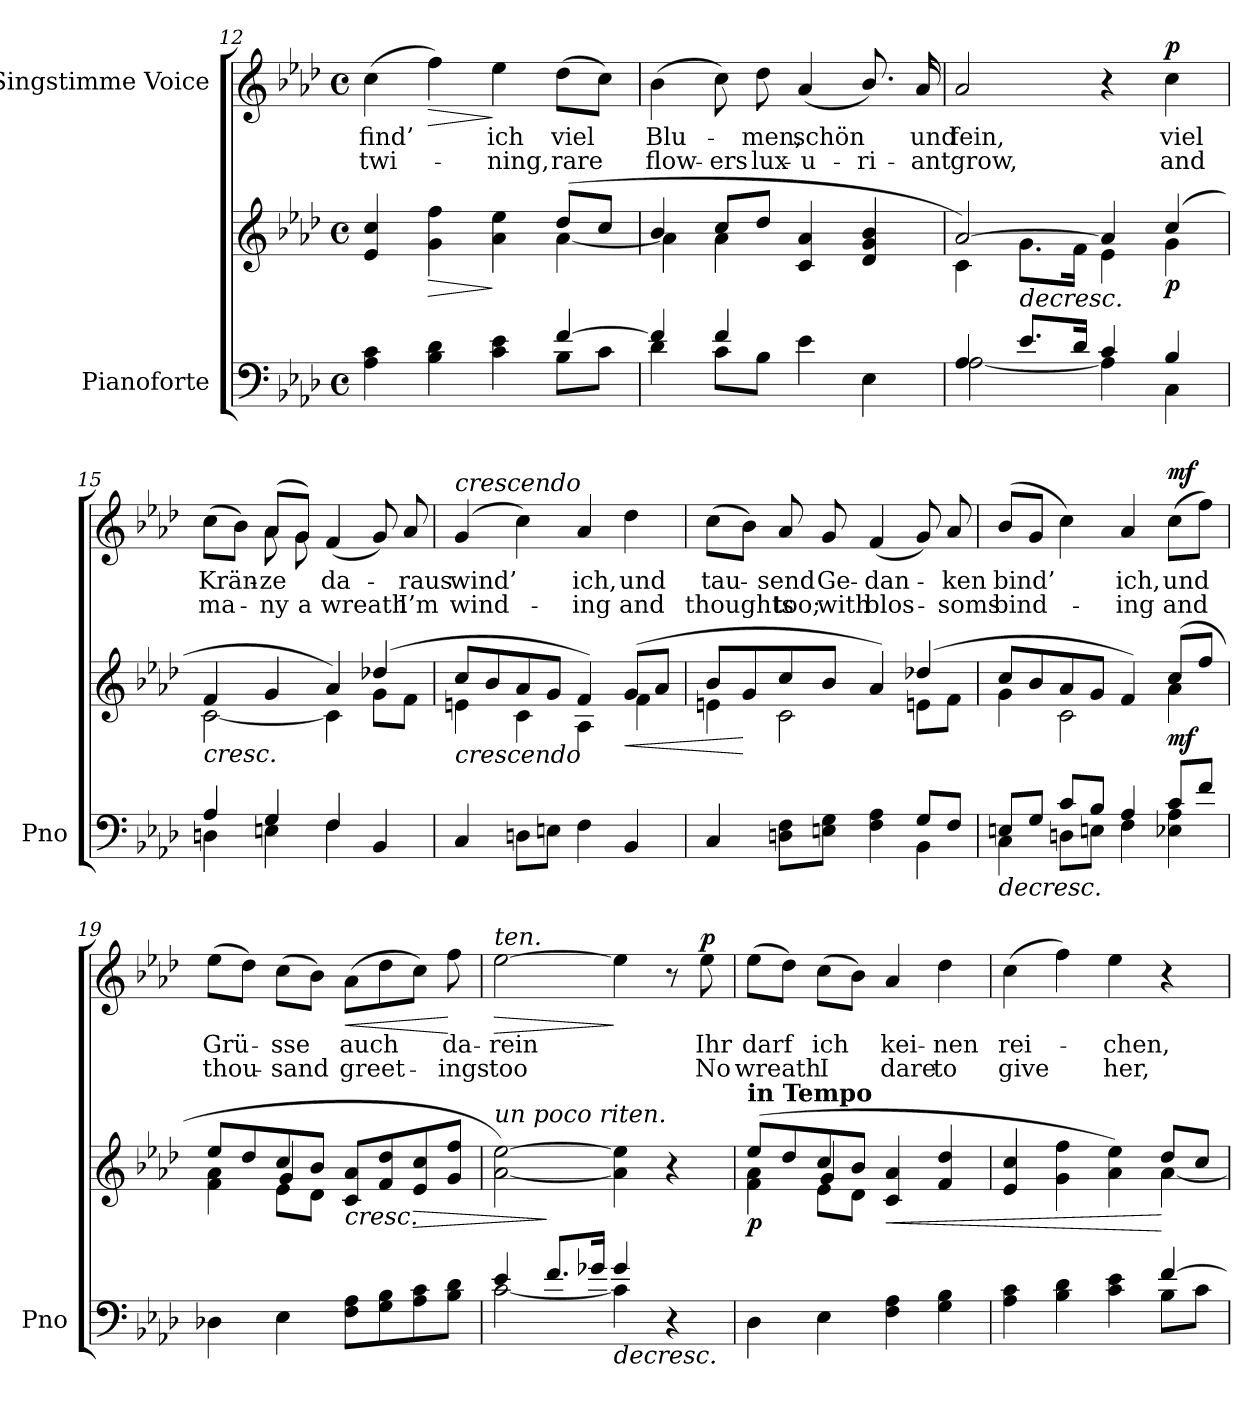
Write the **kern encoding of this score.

**kern	**kern	**dynam	**kern	**text	**text	**dynam
*part2	*part2	*part2	*part1	*part1	*part1	*part1
*staff3	*staff2	*staff2/3	*staff1	*staff1	*staff1	*staff1
*I"Pianoforte	*	*	*I"Singstimme Voice	*	*	*
*I'Pno	*	*	*	*	*	*
!!LO:LB:g=z
*clefF4	*clefG2	*	*clefG2	*	*	*
*k[b-e-a-d-]	*k[b-e-a-d-]	*	*k[b-e-a-d-]	*	*	*
*M4/4	*M4/4	*	*M4/4	*	*	*
*met(c)	*met(c)	*	*met(c)	*	*	*
=12	=12	=12	=12	=12	=12	=12
*^	*^	*	*	*	*	*
!	!	!	!	!	!	!LO:LY:b	!LO:LY:b	!
4A-\ 4c\	2.ryy	4e-/ 4cc/	2.ryy	.	(4cc\	find’	twi-	.
!	!	!	!	!LO:HP:b	!	!	!	!LO:HP:b
4B-\ 4d-\	.	4g\ 4ff\	.	>	4ff\)	.	.	>
!	!	!	!	!	!	!LO:LY:b	!LO:LY:b	!
4c\ 4e-\	.	4a-\ 4ee-\	.	]	4ee-\	ich	-ning,	]
!	!	!	!	!	!	!LO:LY:b	!LO:LY:b	!
[4f/	8B-\L	(8dd-/L	[4a-\	.	(8dd-\L	viel	rare	.
.	8c\J	8cc/J	.	.	8cc\J)	.	.	.
=13	=13	=13	=13	=13	=13	=13	=13	=13
!	!	!	!	!	!	!LO:LY:b	!LO:LY:b	!
4f/]	4d-\	4b-/	4a-\]	.	(4b-\	Blu-	flow-	.
!	!	!	!	!	!	!	!LO:LY:b	!
4f/	8c\L	8cc/L	4a-\	.	8cc\)	.	-ers	.
!	!	!	!	!	!	!LO:LY:b	!LO:LY:b	!
.	8B-\J	8dd-/J	.	.	8dd-\	-men,	lux-	.
!	!	!	!	!	!	!LO:LY:b	!LO:LY:b	!
4e-\	2ryy	4c/ 4a-/	2ryy	.	(4a-/	schön	-u-	.
!	!	!	!	!	!	!	!LO:LY:b	!
4E-\	.	4d-/ 4g/ 4b-/	.	.	8.b-/)	.	-ri-	.
!	!	!	!	!	!	!LO:LY:b	!LO:LY:b	!
.	.	.	.	.	16a-/	und	-ant	.
=14	=14	=14	=14	=14	=14	=14	=14	=14
!	!	!	!	!	!	!LO:LY:b	!LO:LY:b	!
4A-/	[2A-\	[2a-/)	4c\	.	2a-/	fein,	grow,	.
!	!	!	!	!LO:HP:b	!	!	!	!
8.e-/L	.	.	8.g\L	>	.	.	.	.
16d-/Jk	.	.	16f\Jk	.	.	.	.	.
4c/	4A-\]	4a-/]	4e-\	.	4r	.	.	.
!	!	!	!	!LO:DY:b	!	!LO:LY:b	!LO:LY:b	!LO:DY:a
4B-/	4C\	(4cc/	4g\	p	4cc\	viel	and	p
=15	=15	=15	=15	=15	=15	=15	=15	=15
!	!	!	!	!LO:HP:b	!	!LO:LY:b	!LO:LY:b	!
*	*	*	*	*	*^	*	*	*
4A-/	4Dn\	4f/	[2c\	<	(8cc\L	4ryy	Krän-	ma-	.
.	.	.	.	.	8b-\J)	.	.	.	.
!	!	!	!	!	!	!	!LO:LY:b	!LO:LY:b	!
4G/	4En\	4g/	.	.	(8a-/L	8a-\	-ze	-ny	.
!	!	!	!	!	!	!	!	!LO:LY:b	!
.	.	.	.	.	8g/J)	8g\	.	a	.
!	!	!	!	!	!	!	!LO:LY:b	!LO:LY:b	!
4F/	4F\	4a-/)	4c\]	.	(4f/	2ryy	da-	wreath	.
4BB-/	4ryy	(4dd-X/	8g\L	]	8g/)	.	.	.	.
!	!	!	!	!	!	!	!LO:LY:b	!LO:LY:b	!
.	.	.	8f\J	.	8a-/	.	-raus	I’m	.
*v	*v	*	*	*	*v	*v	*	*	*
!!LO:PB:g=z
=16	=16	=16	=16	=16	=16	=16	=16
!	!	!	!	!LO:TX:a:i:t=crescendo	!	!	!
!	!LO:TX:b:i:t=crescendo	!	!	!	!	!	!
!	!	!	!	!	!LO:LY:b	!LO:LY:b	!
4C/	8cc/L	4en\	.	(4g/	wind’	wind-	.
.	8b-/	.	.	.	.	.	.
8Dn\L	8a-/	4c\	.	4cc\)	.	.	.
8En\J	8g/J	.	.	.	.	.	.
!	!	!	!	!	!LO:LY:b	!LO:LY:b	!
4F\	4f/)	4A-\	.	4a-/	ich,	-ing	.
!	!	!	!LO:HP:b	!	!LO:LY:b	!LO:LY:b	!
4BB-/	(8g/L	4f\	<	4dd-\	und	and	.
.	8a-/J	.	.	.	.	.	.
=17	=17	=17	=17	=17	=17	=17	=17
*^	*	*	*	*	*	*	*
!	!	!	!	!	!	!LO:LY:b	!LO:LY:b	!
4C/	2.ryy	8b-/L	4en\	.	(8cc\L	tau-	thoughts	.
.	.	8g/	.	[	8b-\J)	.	.	.
!	!	!	!	!	!	!LO:LY:b	!LO:LY:b	!
8Dn\ 8F\L	.	8cc/	2c\	.	8a-/	-send	too;	.
!	!	!	!	!	!	!LO:LY:b	!LO:LY:b	!
8En\ 8G\J	.	8b-/J	.	.	8g/	Ge-	with	.
!	!	!	!	!	!	!LO:LY:b	!LO:LY:b	!
4F\ 4A-\	.	4a-/)	.	.	(4f/	-dan-	blos-	.
8G/L	4BB-\	(4dd-X/	8en\L	.	8g/)	.	.	.
!	!	!	!	!	!	!LO:LY:b	!LO:LY:b	!
8F/J	.	.	8f\J	.	8a-/	-ken	-soms	.
=18	=18	=18	=18	=18	=18	=18	=18	=18
!	!	!	!	!LO:HP:b=2	!	!LO:LY:b	!LO:LY:b	!
8En/L	4C\	8cc/L	4g\	>	(8b-/L	bind’	bind-	.
8G/J	.	8b-/	.	.	8g/J	.	.	.
8c/L	8Dn\L	8a-/	2c\	[	4cc\)	.	.	.
8B-/J	8En\J	8g/J	.	.	.	.	.	.
!	!	!	!	!	!	!LO:LY:b	!LO:LY:b	!
4A-/	4F\	4f/)	.	.	4a-/	ich,	-ing	.
!	!	!	!	!LO:DY:b	!	!LO:LY:b	!LO:LY:b	!LO:DY:a
8c/L	4E-X\ 4A-\	(8cc/L	4a-\	mf	(8cc\L	und	and	mf
8f/J	.	8ff/J	.	.	8ff\J)	.	.	.
*v	*v	*	*	*	*	*	*	*
=19	=19	=19	=19	=19	=19	=19	=19
*	*	*^	*	*	*	*	*
!	!	!	!	!	!	!LO:LY:b	!LO:LY:b	!
4D-X\	8ee-/L	4f\ 4a-\	4ryy	.	(8ee-\L	Grü-	thou-	.
.	8dd-/	.	.	.	8dd-\J)	.	.	.
!	!	!	!	!	!	!LO:LY:b	!LO:LY:b	!
4E-\	8cc/	8e-\L	4g/	.	(8cc\L	-sse	-sand	.
.	8b-/J	8d-\J	.	.	8b-\J)	.	.	.
!	!	!	!	!LO:HP:b	!	!LO:LY:b	!LO:LY:b	!LO:HP:b
8F\ 8A-\L	8c/ 8a-/L	2ryy	2ryy	<	(8a-\L	auch	greet-	<
8G\ 8B-\	8f/ 8dd-/	.	.	.	8dd-\	.	.	.
!	!	!	!	!LO:HP:n=1:b	!	!	!	!
8A-\ 8c\	8e-/ 8cc/	.	.	] >	8cc\J)	.	.	.
!	!	!	!	!	!	!LO:LY:b	!LO:LY:b	!
8B-\ 8d-\J	8g/ 8ff/J	.	.	.	8ff\	da-	-ings	[
*	*v	*v	*v	*	*	*	*	*
.	.	[	.	.	.	.
!!LO:LB:g=z
=20	=20	=20	=20	=20	=20	=20
*^	*	*	*	*	*	*
!	!	!	!	!LO:TX:a:i:t=ten.	!	!	!
!	!	!LO:TX:a:i:t=un poco riten.	!	!	!	!	!
!	!	!	!	!	!LO:LY:b	!LO:LY:b	!LO:HP:b
4e-/	[2c\	[2a-\ [2ee-\)	.	[2ee-\	-rein	too	>
8.f/L	.	.	]	.	.	.	.
16g-X/Jk	.	.	.	.	.	.	.
!	!	!	!LO:HP:b=2	!	!	!	!
4g-/	4c\]	4a-\] 4ee-\]	>	4ee-\]	.	.	]
4r	4ryy	4r	.	8r	.	.	.
!	!	!	!	!	!LO:LY:b	!LO:LY:b	!LO:DY:a
.	.	.	.	8ee-\	Ihr	No	p
*v	*v	*	*	*	*	*	*
=21	=21	=21	=21	=21	=21	=21
*	*^	*	*	*	*	*
*	*	*^	*	*	*	*	*
!	!LO:TX:a:B:t=in Tempo	!	!	!	!	!	!	!
!	!	!	!	!LO:DY:b	!	!LO:LY:b	!LO:LY:b	!
4D-\	(8ee-/L	4f\ 4a-\	4ryy	p	(8ee-\L	darf	wreath	.
.	8dd-/	.	.	.	8dd-\J)	.	.	.
!	!	!	!	!	!	!LO:LY:b	!LO:LY:b	!
4E-\	8cc/	8e-\L	4g/	.	(8cc\L	ich	I	.
.	8b-/J	8d-\J	.	.	8b-\J)	.	.	.
!	!	!	!	!LO:HP:b	!	!LO:LY:b	!LO:LY:b	!
4F\ 4A-\	4c/ 4a-/	2ryy	2ryy	<	4a-/	kei-	dare	.
!	!	!	!	!	!	!LO:LY:b	!LO:LY:b	!
4G\ 4B-\	4f/ 4dd-/	.	.	.	4dd-\	-nen	to	.
*	*v	*v	*v	*	*	*	*	*
.	.	]	.	.	.	.
=22	=22	=22	=22	=22	=22	=22
*^	*^	*	*	*	*	*
!	!	!	!	!	!	!LO:LY:b	!LO:LY:b	!
4A-\ 4c\	2.ryy	4e-/ 4cc/	2.ryy	.	(4cc\	rei-	give	.
4B-\ 4d-\	.	4g\ 4ff\	.	.	4ff\)	.	.	.
!	!	!	!	!	!	!LO:LY:b	!LO:LY:b	!
4c\ 4e-\	.	4a-\ 4ee-\)	.	.	4ee-\	-chen,	her,	.
[4f/	8B-\L	8dd-/L	[4a-\	[	4r	.	.	.
.	8c\J	8cc/J	.	.	.	.	.	.
*v	*v	*	*	*	*	*	*	*
*	*v	*v	*	*	*	*	*
=	=	=	=	=	=	=
*-	*-	*-	*-	*-	*-	*-
